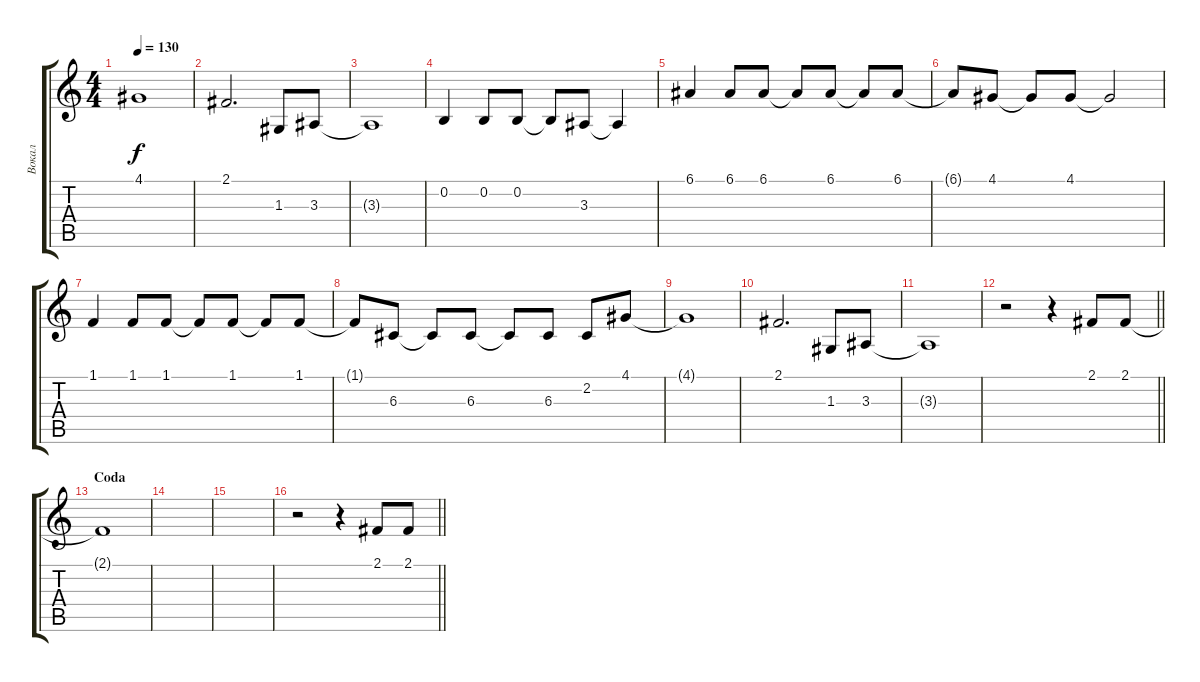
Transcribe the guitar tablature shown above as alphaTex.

\track ("Вокал" "Вокал") {instrument clarinet}
\staff {score tabs}
\tuning (E4 B3 G3 D3 A2 E2) {hide}
\ts (4 4)
\tempo 130
\clef g2
\ks c
4.1.1{dy f} |
2.1.2{d} 1.3.8 3.3.8 |
3.3{t}.1 |
0.2.4 0.2.8 0.2.8 0.2{t}.8 3.3.8 3.3{t}.4 |
6.1.4 6.1.8 6.1.8 6.1{t}.8 6.1.8 6.1{t}.8 6.1.8 |
6.1{t}.8 4.1.8 4.1{t}.8 4.1.8 4.1{t}.2 |
1.1.4 1.1.8 1.1.8 1.1{t}.8 1.1.8 1.1{t}.8 1.1.8 |
1.1{t}.8 6.3.8 6.3{t}.8 6.3.8 6.3{t}.8 6.3.8 2.2.8 4.1.8 |
4.1{t}.1 |
2.1.2{d} 1.3.8 3.3.8 |
3.3{t}.1 |
\barLineRight lightlight
r.2 r.4 2.1.8 2.1.8 |
\section ("" "Coda")
2.1{t}.1 |
|
|
\barLineRight lightlight
r.2 r.4 2.1.8 2.1.8
